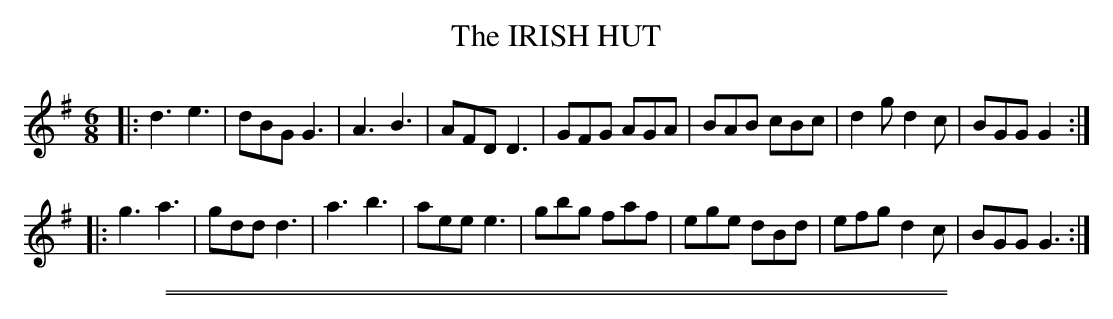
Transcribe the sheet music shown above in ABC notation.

X:1
T: The IRISH HUT
M: 6/8
L: 1/8
K: G
|:\
d3  e3  | dBG G3  | A3  B3  | AFD D3 |\
GFG AGA | BAB cBc | d2g d2c | BGG G2 :|
|:\
g3  a3  | gdd d3  | a3  b3  | aee e3 |\
gbg faf | ege dBd | efg d2c | BGG G3 :|
